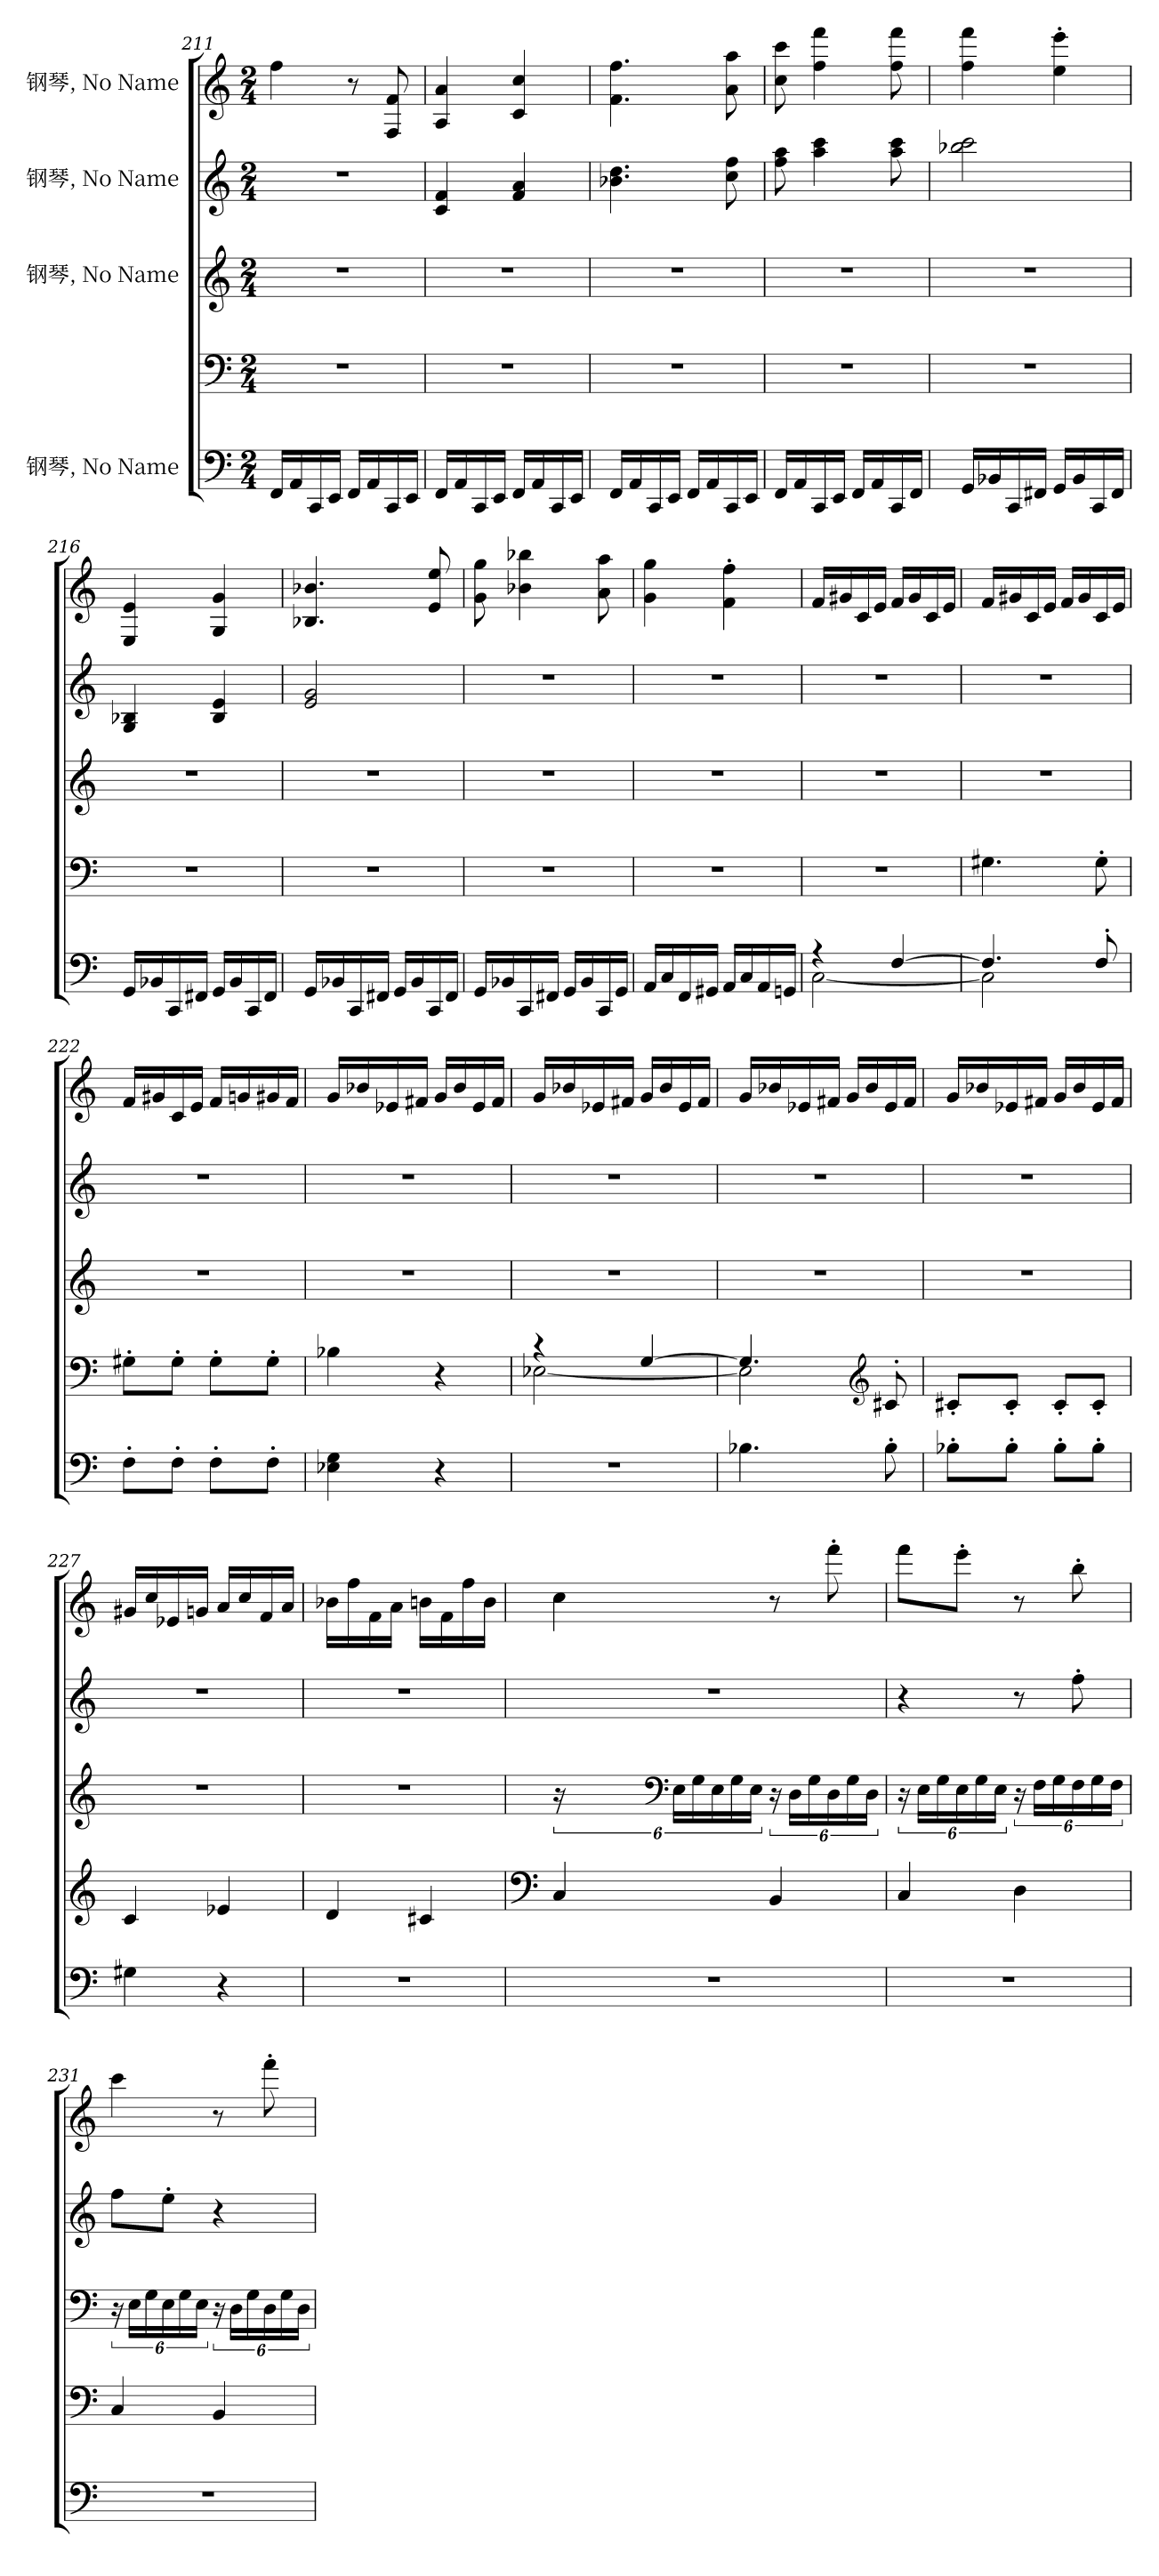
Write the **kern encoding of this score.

**kern	**kern	**kern	**kern	**kern
*part4	*part4	*part3	*part2	*part1
*staff5	*staff4	*staff3	*staff2	*staff1
*I"钢琴, No Name	*	*I"钢琴, No Name	*I"钢琴, No Name	*I"钢琴, No Name
*clefF4	*clefF4	*clefG2	*clefG2	*clefG2
*k[]	*k[]	*k[]	*k[]	*k[]
*M2/4	*M2/4	*M2/4	*M2/4	*M2/4
*MM116	*MM116	*MM116	*MM116	*MM116
=211	=211	=211	=211	=211
16FF/LL	2r	2r	2r	4ff\
16AA/	.	.	.	.
16CC/	.	.	.	.
16EE/JJ	.	.	.	.
16FF/LL	.	.	.	8r
16AA/	.	.	.	.
16CC/	.	.	.	8F/ 8f/
16EE/JJ	.	.	.	.
=212	=212	=212	=212	=212
*	*	*	*	*MM116
16FF/LL	2r	2r	4c/ 4f/	4A/ 4a/
16AA/	.	.	.	.
16CC/	.	.	.	.
16EE/JJ	.	.	.	.
16FF/LL	.	.	4f/ 4a/	4c/ 4cc/
16AA/	.	.	.	.
16CC/	.	.	.	.
16EE/JJ	.	.	.	.
=213	=213	=213	=213	=213
*	*	*	*	*MM116
16FF/LL	2r	2r	4.b-X\ 4.dd\	4.f\ 4.ff\
16AA/	.	.	.	.
16CC/	.	.	.	.
16EE/JJ	.	.	.	.
16FF/LL	.	.	.	.
16AA/	.	.	.	.
16CC/	.	.	8cc\ 8ff\	8a\ 8aa\
16EE/JJ	.	.	.	.
!!LO:PB:g=z
=214	=214	=214	=214	=214
16FF/LL	2r	2r	8ff\ 8aa\	8cc\ 8ccc\
16AA/	.	.	.	.
*	*	*	*	*MM116
16CC/	.	.	4aa\ 4ccc\	4ff\ 4fff\
16EE/JJ	.	.	.	.
16FF/LL	.	.	.	.
16AA/	.	.	.	.
16CC/	.	.	8aa\ 8ccc\	8ff\ 8fff\
16FF/JJ	.	.	.	.
=215	=215	=215	=215	=215
16GG/LL	2r	2r	2bb-X\ 2ccc\	4ff\ 4fff\
16BB-X/	.	.	.	.
16CC/	.	.	.	.
16FF#X/JJ	.	.	.	.
16GG/LL	.	.	.	4ee\' 4eee\'
16BB-/	.	.	.	.
16CC/	.	.	.	.
16FF#/JJ	.	.	.	.
=216	=216	=216	=216	=216
*	*	*	*	*MM116
16GG/LL	2r	2r	4G/ 4B-X/	4E/ 4e/
16BB-X/	.	.	.	.
16CC/	.	.	.	.
16FF#X/JJ	.	.	.	.
16GG/LL	.	.	4B-/ 4e/	4G/ 4g/
16BB-/	.	.	.	.
16CC/	.	.	.	.
16FF#/JJ	.	.	.	.
=217	=217	=217	=217	=217
*	*	*	*	*MM116
16GG/LL	2r	2r	2e/ 2g/	4.B-X/ 4.b-X/
16BB-X/	.	.	.	.
16CC/	.	.	.	.
16FF#X/JJ	.	.	.	.
16GG/LL	.	.	.	.
16BB-/	.	.	.	.
16CC/	.	.	.	8e/ 8ee/
16FF#/JJ	.	.	.	.
!!LO:LB:g=z
=218	=218	=218	=218	=218
16GG/LL	2r	2r	2r	8g\ 8gg\
16BB-X/	.	.	.	.
*	*	*	*	*MM116
16CC/	.	.	.	4b-X\ 4bb-X\
16FF#X/JJ	.	.	.	.
16GG/LL	.	.	.	.
16BB-/	.	.	.	.
16CC/	.	.	.	8a\ 8aa\
16GG/JJ	.	.	.	.
=219	=219	=219	=219	=219
16AA/LL	2r	2r	2r	4g\ 4gg\
16C/	.	.	.	.
16FF/	.	.	.	.
16GG#X/JJ	.	.	.	.
16AA/LL	.	.	.	4f\' 4ff\'
16C/	.	.	.	.
16AA/	.	.	.	.
16GGn/JJ	.	.	.	.
=220	=220	=220	=220	=220
*	*	*	*	*MM116
*^	*	*	*	*
4r	[2C\	2r	2r	2r	16f/LL
.	.	.	.	.	16g#X/
.	.	.	.	.	16c/
.	.	.	.	.	16e/JJ
[4F/	.	.	.	.	16f/LL
.	.	.	.	.	16g#/
.	.	.	.	.	16c/
.	.	.	.	.	16e/JJ
=221	=221	=221	=221	=221	=221
*	*	*	*	*	*MM116
4.F/]	2C\]	4.G#X\	2r	2r	16f/LL
.	.	.	.	.	16g#X/
.	.	.	.	.	16c/
.	.	.	.	.	16e/JJ
.	.	.	.	.	16f/LL
.	.	.	.	.	16g#/
8F'/	.	8G#'\	.	.	16c/
.	.	.	.	.	16e/JJ
*v	*v	*	*	*	*
!!LO:PB:g=z
=222	=222	=222	=222	=222
8F'\L	8G#X'\L	2r	2r	16f/LL
.	.	.	.	16g#X/
8F'\J	8G#'\J	.	.	16c/
.	.	.	.	16e/JJ
8F'\L	8G#'\L	.	.	16f/LL
.	.	.	.	16gn/
8F'\J	8G#'\J	.	.	16g#X/
.	.	.	.	16f/JJ
=223	=223	=223	=223	=223
4E-X\ 4G\	4B-X\	2r	2r	16g/LL
.	.	.	.	16b-X/
.	.	.	.	16e-X/
.	.	.	.	16f#X/JJ
4r	4r	.	.	16g/LL
.	.	.	.	16b-/
.	.	.	.	16e-/
*	*	*	*	*MM114
.	.	.	.	16f#/JJ
=224	=224	=224	=224	=224
*	*	*	*	*MM116
*	*^	*	*	*
2r	4r	[2E-X\	2r	2r	16g/LL
.	.	.	.	.	16b-X/
.	.	.	.	.	16e-X/
.	.	.	.	.	16f#X/JJ
.	[4G/	.	.	.	16g/LL
.	.	.	.	.	16b-/
.	.	.	.	.	16e-/
.	.	.	.	.	16f#/JJ
!!LO:LB:g=z
=225	=225	=225	=225	=225	=225
*	*	*	*	*	*MM116
4.B-X\	4.G/]	2E-\]	2r	2r	16g/LL
.	.	.	.	.	16b-X/
.	.	.	.	.	16e-X/
.	.	.	.	.	16f#X/JJ
.	.	.	.	.	16g/LL
.	.	.	.	.	16b-/
*	*clefG2	*	*	*	*
8B-'\	8c#X'/	.	.	.	16e-/
.	.	.	.	.	16f#/JJ
*	*v	*v	*	*	*
=226	=226	=226	=226	=226
8B-X'\L	8c#X'/L	2r	2r	16g/LL
.	.	.	.	16b-X/
8B-'\J	8c#'/J	.	.	16e-X/
.	.	.	.	16f#X/JJ
8B-'\L	8c#'/L	.	.	16g/LL
.	.	.	.	16b-/
8B-'\J	8c#'/J	.	.	16e-/
.	.	.	.	16f#/JJ
=227	=227	=227	=227	=227
4G#X\	4c/	2r	2r	16g#X/LL
.	.	.	.	16cc/
.	.	.	.	16e-X/
.	.	.	.	16gn/JJ
4r	4e-X/	.	.	16a/LL
.	.	.	.	16cc/
.	.	.	.	16f/
.	.	.	.	16a/JJ
=228	=228	=228	=228	=228
2r	4d/	2r	2r	16b-X\LL
.	.	.	.	16ff\
.	.	.	.	16f\
.	.	.	.	16a\JJ
.	4c#X/	.	.	16bn\LL
.	.	.	.	16f\
.	.	.	.	16ff\
*	*	*	*	*MM114
.	.	.	.	16b\JJ
!!LO:PB:g=z
=229	=229	=229	=229	=229
*	*clefF4	*	*	*
*	*	*	*	*MM116
2r	4C/	24r	2r	4cc\
*	*	*clefF4	*	*
.	.	24E\LL	.	.
.	.	24G\	.	.
*	*	*Xbrackettup	*	*
.	.	24E\	.	.
.	.	24G\	.	.
.	.	24E\JJ	.	.
*	*	*brackettup	*	*
.	4BB/	24r	.	8r
.	.	24D\LL	.	.
.	.	24G\	.	.
*	*	*Xbrackettup	*	*
.	.	24D\	.	8fff'\
.	.	24G\	.	.
.	.	24D\JJ	.	.
=230	=230	=230	=230	=230
*	*	*brackettup	*	*
2r	4C/	24r	4r	8fff\L
.	.	24E\LL	.	.
.	.	24G\	.	.
*	*	*Xbrackettup	*	*
.	.	24E\	.	8eee'\J
.	.	24G\	.	.
.	.	24E\JJ	.	.
*	*	*brackettup	*	*
.	4D\	24r	8r	8r
.	.	24F\LL	.	.
.	.	24G\	.	.
*	*	*Xbrackettup	*	*
.	.	24F\	8ff'\	8bb'\
.	.	24G\	.	.
.	.	24F\JJ	.	.
=231	=231	=231	=231	=231
*	*	*brackettup	*	*
2r	4C/	24r	8ff\L	4ccc\
.	.	24E\LL	.	.
.	.	24G\	.	.
*	*	*Xbrackettup	*	*
.	.	24E\	8ee'\J	.
.	.	24G\	.	.
.	.	24E\JJ	.	.
*	*	*brackettup	*	*
.	4BB/	24r	4r	8r
.	.	24D\LL	.	.
.	.	24G\	.	.
*	*	*Xbrackettup	*	*
*	*	*	*	*MM116
.	.	24D\	.	8fff'\
.	.	24G\	.	.
.	.	24D\JJ	.	.
=	=	=	=	=
*-	*-	*-	*-	*-
